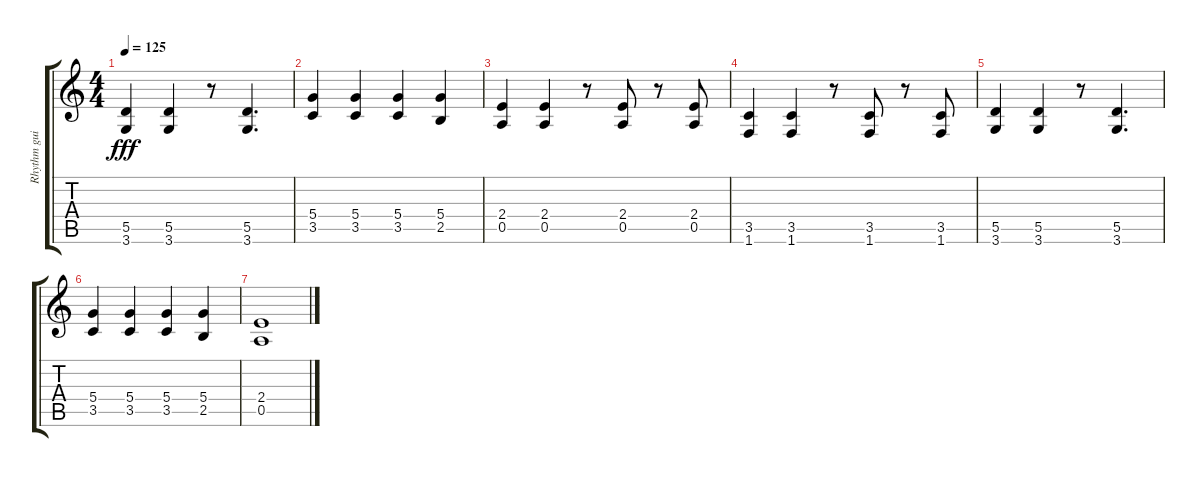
\track ("Rhythm guitar" "Rhythm gui") {instrument distortionguitar}
\staff {score tabs}
\tuning (E4 B3 G3 D3 A2 E2) {hide}
\ts (4 4)
\tempo 125
\clef g2
\ks c
(5.5 3.6).4{dy fff} (5.5 3.6).4 r.8 (5.5 3.6).4{d} |
(5.4 3.5).4 (5.4 3.5).4 (5.4 3.5).4 (5.4 2.5).4 |
(2.4 0.5).4 (2.4 0.5).4 r.8 (2.4 0.5).8 r.8 (2.4 0.5).8 |
(3.5 1.6).4 (3.5 1.6).4 r.8 (3.5 1.6).8 r.8 (3.5 1.6).8 |
(5.5 3.6).4 (5.5 3.6).4 r.8 (5.5 3.6).4{d} |
(5.4 3.5).4 (5.4 3.5).4 (5.4 3.5).4 (5.4 2.5).4 |
(2.4 0.5).1
